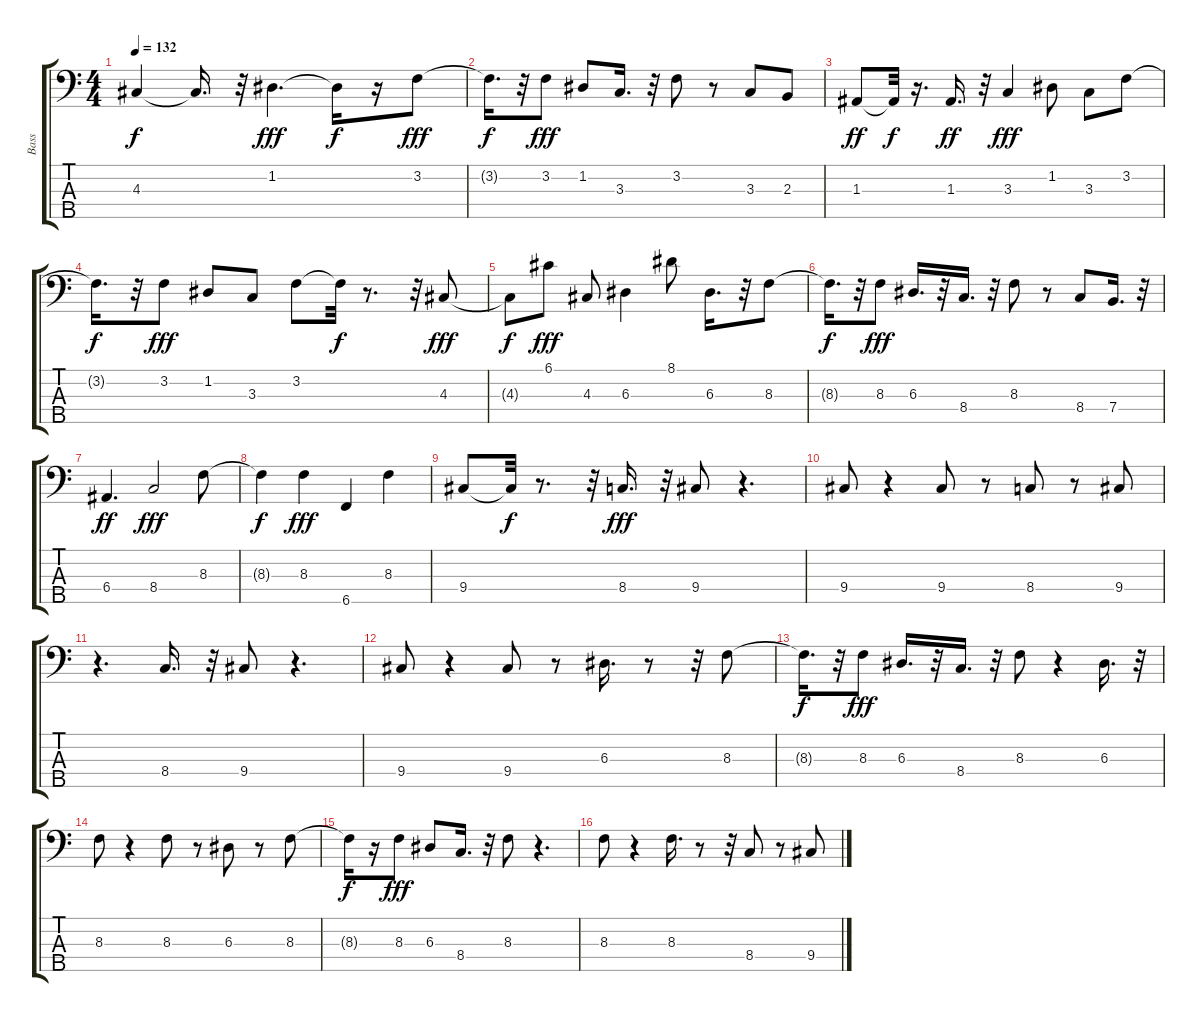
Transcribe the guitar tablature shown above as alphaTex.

\track ("Bass" "Bass") {instrument slapbass2}
\staff {score tabs}
\tuning (G2 D2 A1 E1 B0) {hide}
\ts (4 4)
\tempo 132
\clef f4
\ks c
4.3{t}.4{dy f} 4.3{t}.16{d} r.32 1.2.4{d dy fff} 1.2{t}.16{dy f} r.16 3.2.8{dy fff} |
3.2{t}.16{d dy f} r.32 3.2.8{dy fff} 1.2.8 3.3.16{d} r.32 3.2.8 r.8 3.3.8 2.3.8 |
1.3.8{dy ff} 1.3{t}.32{dy f} r.16{d} 1.3.16{d dy ff} r.32 3.3.4{dy fff} 1.2.8 3.3.8 3.2.8 |
3.2{t}.16{d dy f} r.32 3.2.8{dy fff} 1.2.8 3.3.8 3.2.8 3.2{t}.32{dy f} r.8{d} r.32 4.3.8{dy fff} |
4.3{t}.8{dy f} 6.1.8{dy fff} 4.3.8 6.3.4 8.1.8 6.3.16{d} r.32 8.3.8 |
8.3{t}.16{d dy f} r.32 8.3.8{dy fff} 6.3.16{d} r.32 8.4.16{d} r.32 8.3.8 r.8 8.4.8 7.4.16{d} r.32 |
6.4.4{d dy ff} 8.4.2{dy fff} 8.3.8 |
8.3{t}.4{dy f} 8.3.4{dy fff} 6.5.4 8.3.4 |
9.4.8 9.4{t}.32{dy f} r.8{d} r.32 8.4.16{d dy fff} r.32 9.4.8 r.4{d} |
9.4.8 r.4 9.4.8 r.8 8.4.8 r.8 9.4.8 |
r.4{d} 8.4.16{d} r.32 9.4.8 r.4{d} |
9.4.8 r.4 9.4.8 r.8 6.3.16{d} r.8 r.32 8.3.8 |
8.3{t}.16{d dy f} r.32 8.3.8{dy fff} 6.3.16{d} r.32 8.4.16{d} r.32 8.3.8 r.4 6.3.16{d} r.32 |
8.3.8 r.4 8.3.8 r.8 6.3.8 r.8 8.3.8 |
8.3{t}.16{dy f} r.16 8.3.8{dy fff} 6.3.8 8.4.16{d} r.32 8.3.8 r.4{d} |
8.3.8 r.4 8.3.16{d} r.8 r.32 8.4.8 r.8 9.4.8
